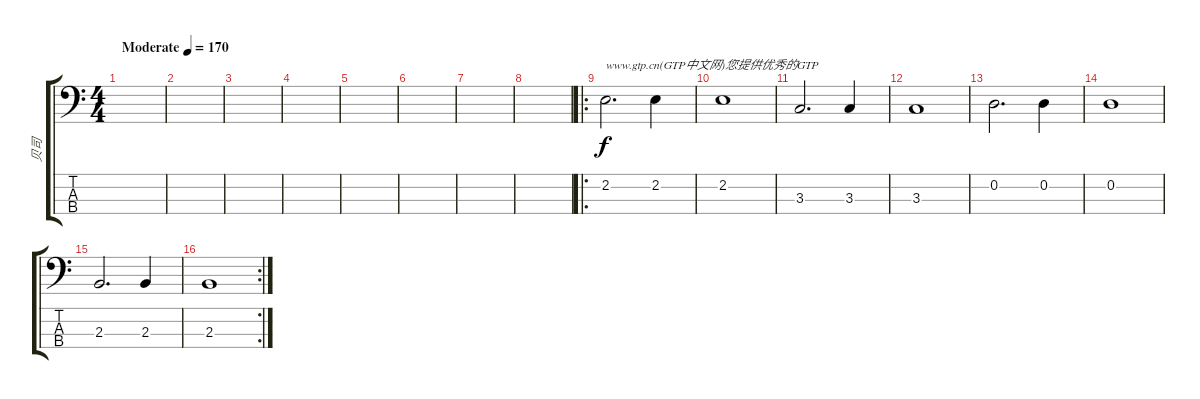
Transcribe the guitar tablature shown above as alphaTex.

\track ("贝司" "贝司") {instrument electricbassfinger}
\staff {score tabs}
\tuning (G2 D2 A1 E1) {hide}
\ts (4 4)
\tempo (170 "Moderate")
\clef f4
\ks c
|
|
|
|
|
|
|
|
\ro
2.2.2{d txt "www.gtp.cn(GTP中文网)您提供优秀的GTP"} 2.2.4 |
2.2.1 |
3.3.2{d} 3.3.4 |
3.3.1 |
0.2.2{d} 0.2.4 |
0.2.1 |
2.3.2{d} 2.3.4 |
\rc 2
2.3.1
